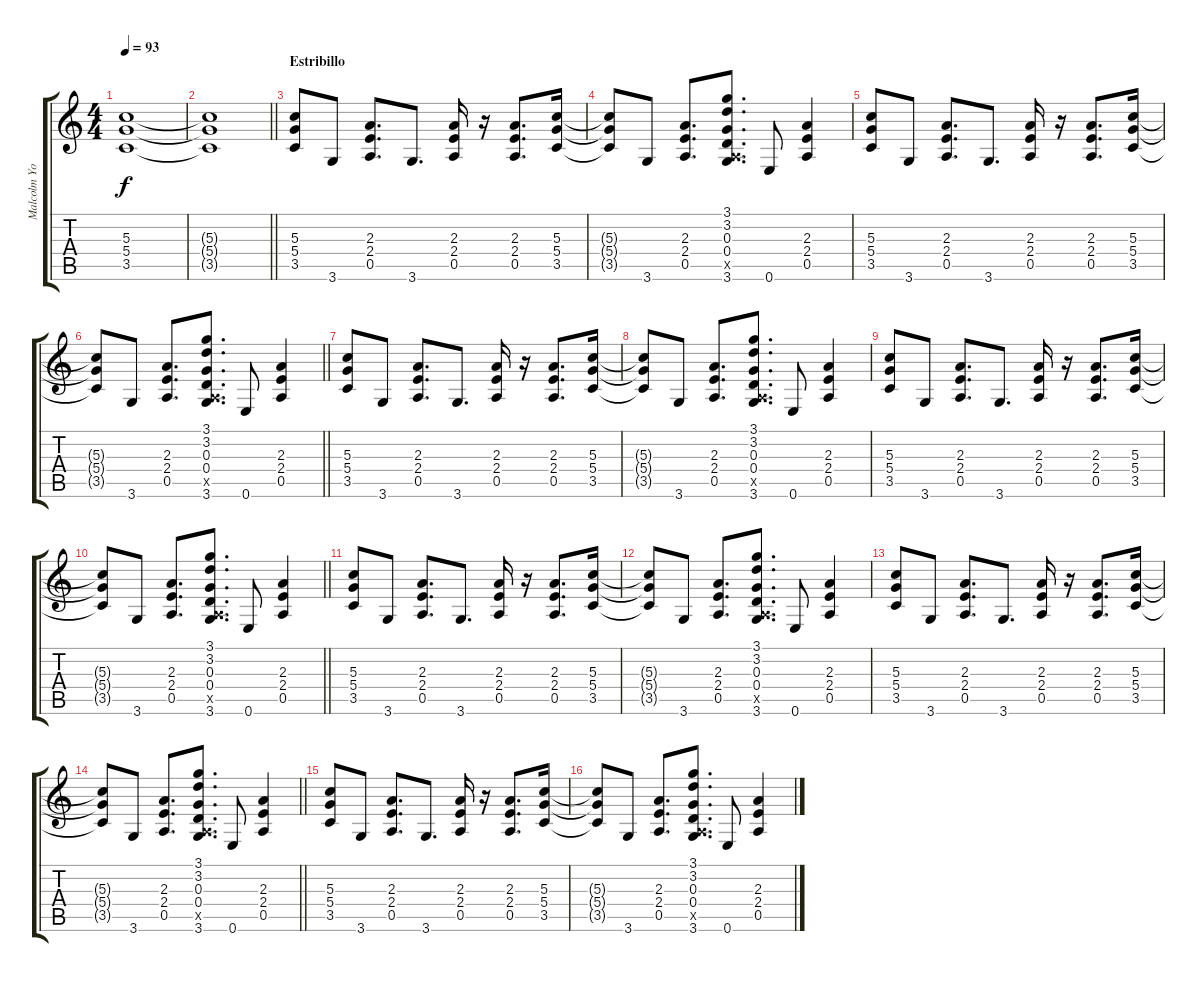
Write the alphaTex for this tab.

\track ("Malcolm Young" "Malcolm Yo") {instrument distortionguitar}
\staff {score tabs}
\tuning (E4 B3 G3 D3 A2 E2) {hide}
\ts (4 4)
\tempo 93
\clef g2
\ks c
(5.3 5.4 3.5).1{dy f} |
\barLineRight lightlight
(5.3{t} 5.4{t} 3.5{t}).1 |
\section ("" "Estribillo")
(5.3 5.4 3.5).8 3.6.8 (2.3 2.4 0.5).8{d} 3.6.8{d} (2.3 2.4 0.5).16 r.16 (2.3 2.4 0.5).8{d} (5.3 5.4 3.5).16 |
(5.3{t} 5.4{t} 3.5{t}).8 3.6.8 (2.3 2.4 0.5).8{d} (3.1 3.2 0.3 0.4 0.5{x} 3.6).8{d} 0.6.8 (2.3 2.4 0.5).4 |
(5.3 5.4 3.5).8 3.6.8 (2.3 2.4 0.5).8{d} 3.6.8{d} (2.3 2.4 0.5).16 r.16 (2.3 2.4 0.5).8{d} (5.3 5.4 3.5).16 |
\barLineRight lightlight
(5.3{t} 5.4{t} 3.5{t}).8 3.6.8 (2.3 2.4 0.5).8{d} (3.1 3.2 0.3 0.4 0.5{x} 3.6).8{d} 0.6.8 (2.3 2.4 0.5).4 |
(5.3 5.4 3.5).8 3.6.8 (2.3 2.4 0.5).8{d} 3.6.8{d} (2.3 2.4 0.5).16 r.16 (2.3 2.4 0.5).8{d} (5.3 5.4 3.5).16 |
(5.3{t} 5.4{t} 3.5{t}).8 3.6.8 (2.3 2.4 0.5).8{d} (3.1 3.2 0.3 0.4 0.5{x} 3.6).8{d} 0.6.8 (2.3 2.4 0.5).4 |
(5.3 5.4 3.5).8 3.6.8 (2.3 2.4 0.5).8{d} 3.6.8{d} (2.3 2.4 0.5).16 r.16 (2.3 2.4 0.5).8{d} (5.3 5.4 3.5).16 |
\barLineRight lightlight
(5.3{t} 5.4{t} 3.5{t}).8 3.6.8 (2.3 2.4 0.5).8{d} (3.1 3.2 0.3 0.4 0.5{x} 3.6).8{d} 0.6.8 (2.3 2.4 0.5).4 |
(5.3 5.4 3.5).8 3.6.8 (2.3 2.4 0.5).8{d} 3.6.8{d} (2.3 2.4 0.5).16 r.16 (2.3 2.4 0.5).8{d} (5.3 5.4 3.5).16 |
(5.3{t} 5.4{t} 3.5{t}).8 3.6.8 (2.3 2.4 0.5).8{d} (3.1 3.2 0.3 0.4 0.5{x} 3.6).8{d} 0.6.8 (2.3 2.4 0.5).4 |
(5.3 5.4 3.5).8 3.6.8 (2.3 2.4 0.5).8{d} 3.6.8{d} (2.3 2.4 0.5).16 r.16 (2.3 2.4 0.5).8{d} (5.3 5.4 3.5).16 |
\barLineRight lightlight
(5.3{t} 5.4{t} 3.5{t}).8 3.6.8 (2.3 2.4 0.5).8{d} (3.1 3.2 0.3 0.4 0.5{x} 3.6).8{d} 0.6.8 (2.3 2.4 0.5).4 |
(5.3 5.4 3.5).8 3.6.8 (2.3 2.4 0.5).8{d} 3.6.8{d} (2.3 2.4 0.5).16 r.16 (2.3 2.4 0.5).8{d} (5.3 5.4 3.5).16 |
(5.3{t} 5.4{t} 3.5{t}).8 3.6.8 (2.3 2.4 0.5).8{d} (3.1 3.2 0.3 0.4 0.5{x} 3.6).8{d} 0.6.8 (2.3 2.4 0.5).4
